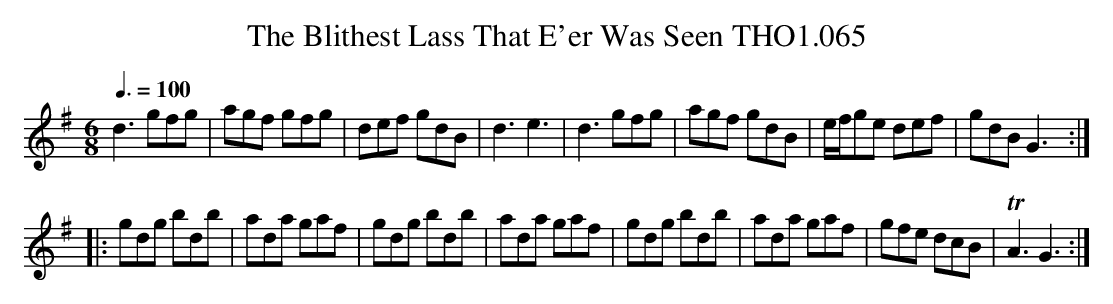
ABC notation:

X:1
T:Blithest Lass That E'er Was Seen THO1.065, The
M:6/8
L:1/8
Q:3/8=100
K:G
d3 gfg|agf gfg|def gdB|d3e3|d3 gfg|agf gdB|e/f/ge def|gdB G3:|
|:gdg bdb|ada gaf|gdg bdb|ada gaf|gdg bdb|ada gaf|gfe dcB|TA3G3:|
